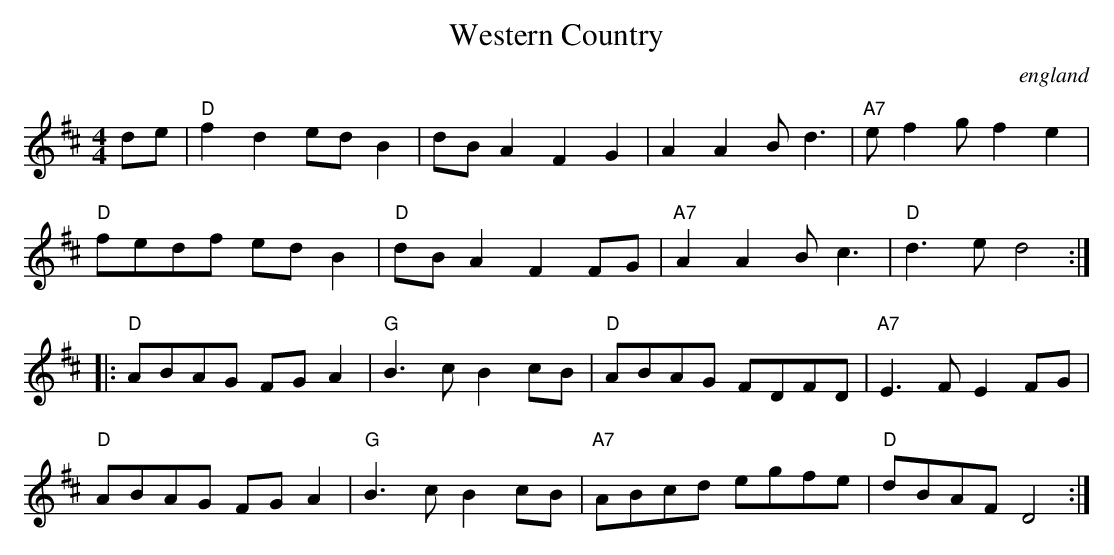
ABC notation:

X:1
T:Western Country
O:england
M:4/4
L:1/4
K:D
d/2e/2|"D"fd e/2d/2B|d/2B/2A FG|AA B/2d3/2|"A7"e/2fg/2 fe|
"D"f/2e/2d/2f/2 e/2d/2B|"D"d/2B/2A FF/2G/2|"A7"AA B/2c3/2|"D"d3/2e/2 d2::
"D"A/2B/2A/2G/2 F/2G/2A|"G"B3/2c/2 Bc/2B/2|"D"A/2B/2A/2G/2 F/2D/2F/2D/2|\
"A7"E3/2F/2 EF/2G/2|
"D"A/2B/2A/2G/2 F/2G/2A|"G"B3/2c/2 Bc/2B/2|"A7"A/2B/2c/2d/2 e/2g/2f/2e/2|\
"D"d/2B/2A/2F/2 D2:|
